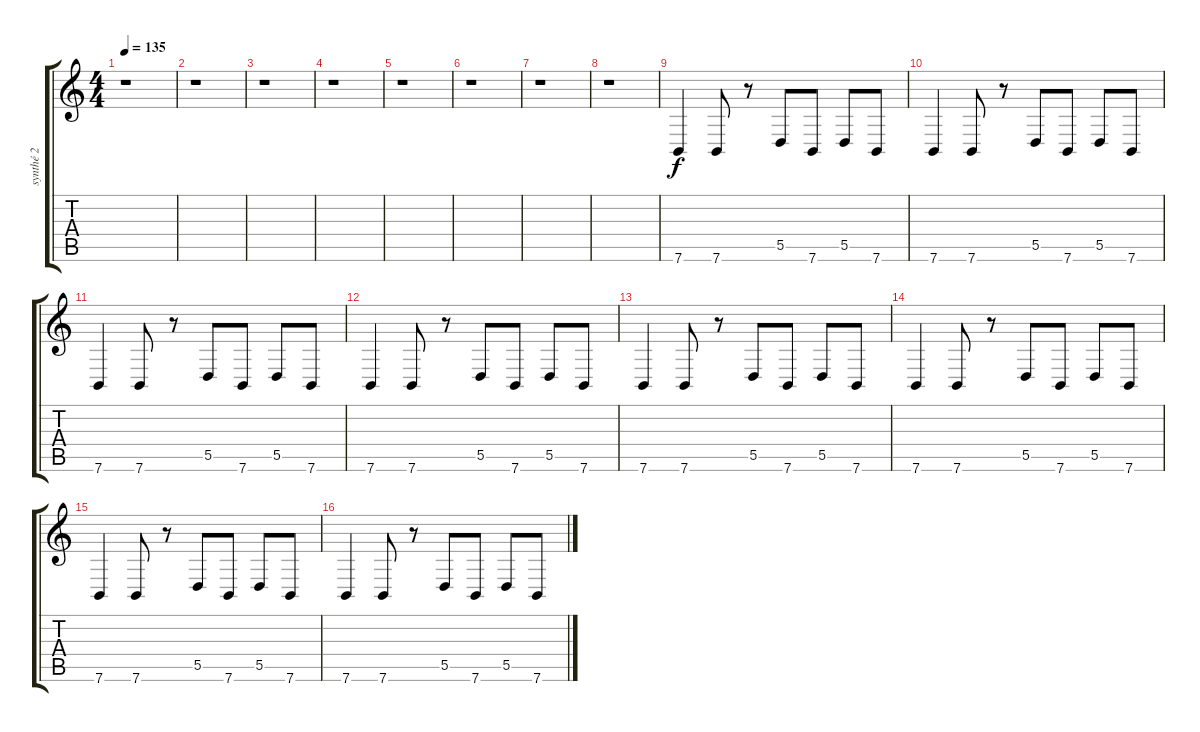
\track ("synthé 2" "synthé 2") {instrument lead2sawtooth}
\staff {score tabs}
\tuning (E4 B3 G3 D3 A2 E2) {hide}
\ts (4 4)
\tempo 135
\clef g2
\ks c
r.1{dy f} |
r.1 |
r.1 |
r.1 |
r.1 |
r.1 |
r.1 |
r.1 |
7.6.4 7.6.8 r.8 5.5.8 7.6.8 5.5.8 7.6.8 |
7.6.4 7.6.8 r.8 5.5.8 7.6.8 5.5.8 7.6.8 |
7.6.4 7.6.8 r.8 5.5.8 7.6.8 5.5.8 7.6.8 |
7.6.4 7.6.8 r.8 5.5.8 7.6.8 5.5.8 7.6.8 |
7.6.4 7.6.8 r.8 5.5.8 7.6.8 5.5.8 7.6.8 |
7.6.4 7.6.8 r.8 5.5.8 7.6.8 5.5.8 7.6.8 |
7.6.4 7.6.8 r.8 5.5.8 7.6.8 5.5.8 7.6.8 |
7.6.4 7.6.8 r.8 5.5.8 7.6.8 5.5.8 7.6.8
